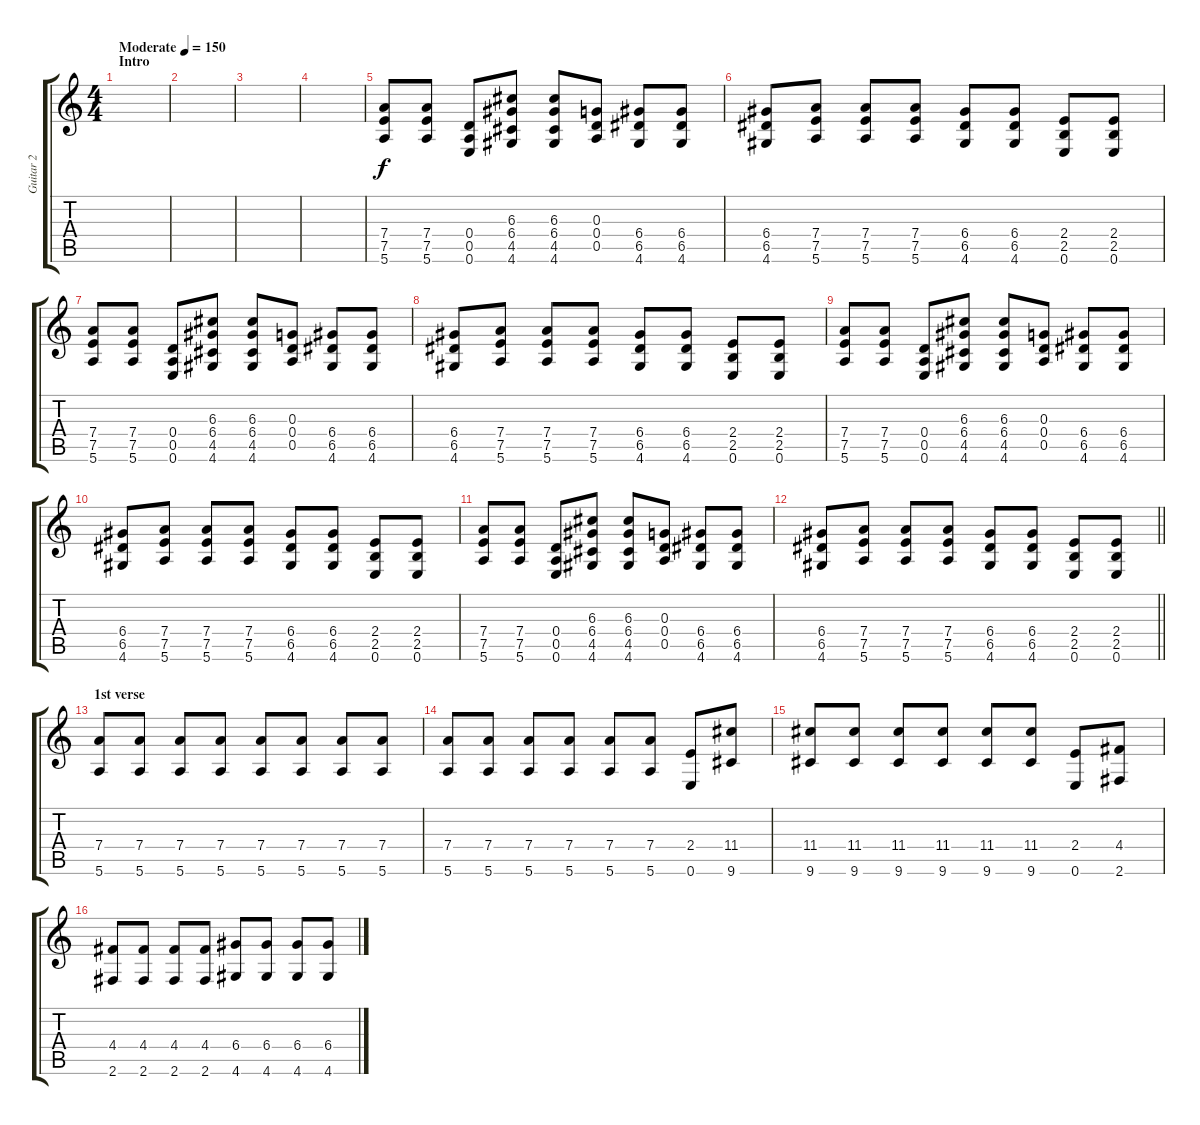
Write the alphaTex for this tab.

\track ("Guitar 2" "Guitar 2") {instrument distortionguitar}
\staff {score tabs}
\tuning (E4 B3 G3 D3 A2 E2) {hide}
\ts (4 4)
\section ("" "Intro")
\tempo (150 "Moderate")
\clef g2
\ks c
|
|
|
|
(7.4 7.5 5.6).8 (7.4 7.5 5.6).8 (0.4 0.5 0.6).8 (6.3 6.4 4.5 4.6).8 (6.3 6.4 4.5 4.6).8 (0.3 0.4 0.5).8 (6.4 6.5 4.6).8 (6.4 6.5 4.6).8 |
(6.4 6.5 4.6).8 (7.4 7.5 5.6).8 (7.4 7.5 5.6).8 (7.4 7.5 5.6).8 (6.4 6.5 4.6).8 (6.4 6.5 4.6).8 (2.4 2.5 0.6).8 (2.4 2.5 0.6).8 |
(7.4 7.5 5.6).8 (7.4 7.5 5.6).8 (0.4 0.5 0.6).8 (6.3 6.4 4.5 4.6).8 (6.3 6.4 4.5 4.6).8 (0.3 0.4 0.5).8 (6.4 6.5 4.6).8 (6.4 6.5 4.6).8 |
(6.4 6.5 4.6).8 (7.4 7.5 5.6).8 (7.4 7.5 5.6).8 (7.4 7.5 5.6).8 (6.4 6.5 4.6).8 (6.4 6.5 4.6).8 (2.4 2.5 0.6).8 (2.4 2.5 0.6).8 |
(7.4 7.5 5.6).8 (7.4 7.5 5.6).8 (0.4 0.5 0.6).8 (6.3 6.4 4.5 4.6).8 (6.3 6.4 4.5 4.6).8 (0.3 0.4 0.5).8 (6.4 6.5 4.6).8 (6.4 6.5 4.6).8 |
(6.4 6.5 4.6).8 (7.4 7.5 5.6).8 (7.4 7.5 5.6).8 (7.4 7.5 5.6).8 (6.4 6.5 4.6).8 (6.4 6.5 4.6).8 (2.4 2.5 0.6).8 (2.4 2.5 0.6).8 |
(7.4 7.5 5.6).8 (7.4 7.5 5.6).8 (0.4 0.5 0.6).8 (6.3 6.4 4.5 4.6).8 (6.3 6.4 4.5 4.6).8 (0.3 0.4 0.5).8 (6.4 6.5 4.6).8 (6.4 6.5 4.6).8 |
\barLineRight lightlight
(6.4 6.5 4.6).8 (7.4 7.5 5.6).8 (7.4 7.5 5.6).8 (7.4 7.5 5.6).8 (6.4 6.5 4.6).8 (6.4 6.5 4.6).8 (2.4 2.5 0.6).8 (2.4 2.5 0.6).8 |
\section ("" "1st verse")
(7.4 5.6).8 (7.4 5.6).8 (7.4 5.6).8 (7.4 5.6).8 (7.4 5.6).8 (7.4 5.6).8 (7.4 5.6).8 (7.4 5.6).8 |
(7.4 5.6).8 (7.4 5.6).8 (7.4 5.6).8 (7.4 5.6).8 (7.4 5.6).8 (7.4 5.6).8 (2.4 0.6).8 (11.4 9.6).8 |
(11.4 9.6).8 (11.4 9.6).8 (11.4 9.6).8 (11.4 9.6).8 (11.4 9.6).8 (11.4 9.6).8 (2.4 0.6).8 (4.4 2.6).8 |
(4.4 2.6).8 (4.4 2.6).8 (4.4 2.6).8 (4.4 2.6).8 (6.4 4.6).8 (6.4 4.6).8 (6.4 4.6).8 (6.4 4.6).8
